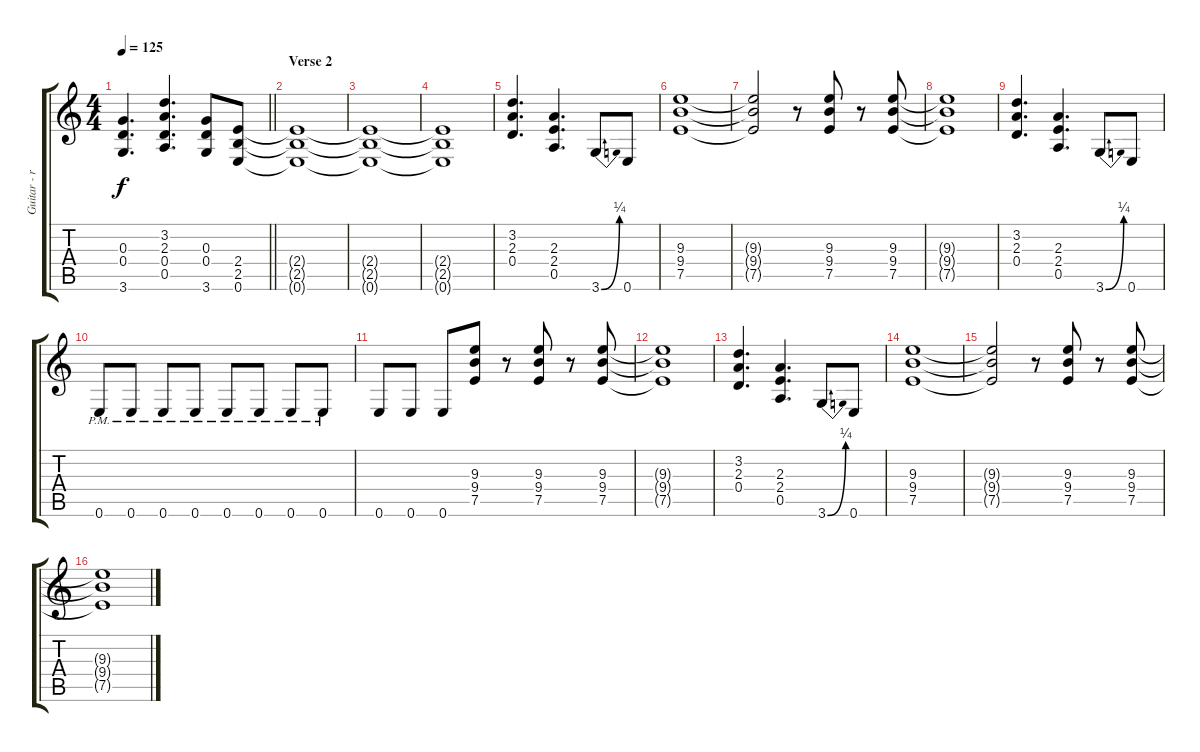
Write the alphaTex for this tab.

\track ("Guitar - rhythm" "Guitar - r") {instrument distortionguitar}
\staff {score tabs}
\tuning (E4 B3 G3 D3 A2 E2) {hide}
\ts (4 4)
\tempo 125
\clef g2
\barLineRight lightlight
\ks c
(0.3 0.4 3.6).4{d dy f} (3.2 2.3 0.4 0.5).4{d} (0.3 0.4 3.6).8 (2.4 2.5 0.6).8 |
\section ("" "Verse 2")
(2.4{t} 2.5{t} 0.6{t}).1 |
(2.4{t} 2.5{t} 0.6{t}).1 |
(2.4{t} 2.5{t} 0.6{t}).1 |
(3.2 2.3 0.4).4{d} (2.3 2.4 0.5).4{d} 3.6{be (bend 0 0 60 1)}.8 0.6.8 |
(9.3 9.4 7.5).1 |
(9.3{t} 9.4{t} 7.5{t}).2 r.8 (9.3 9.4 7.5).8 r.8 (9.3 9.4 7.5).8 |
(9.3{t} 9.4{t} 7.5{t}).1 |
(3.2 2.3 0.4).4{d} (2.3 2.4 0.5).4{d} 3.6{be (bend 0 0 60 1)}.8 0.6.8 |
0.6{pm}.8 0.6{pm}.8 0.6{pm}.8 0.6{pm}.8 0.6{pm}.8 0.6{pm}.8 0.6{pm}.8 0.6{pm}.8 |
0.6.8 0.6.8 0.6.8 (9.3 9.4 7.5).8 r.8 (9.3 9.4 7.5).8 r.8 (9.3 9.4 7.5).8 |
(9.3{t} 9.4{t} 7.5{t}).1 |
(3.2 2.3 0.4).4{d} (2.3 2.4 0.5).4{d} 3.6{be (bend 0 0 60 1)}.8 0.6.8 |
(9.3 9.4 7.5).1 |
(9.3{t} 9.4{t} 7.5{t}).2 r.8 (9.3 9.4 7.5).8 r.8 (9.3 9.4 7.5).8 |
(9.3{t} 9.4{t} 7.5{t}).1
